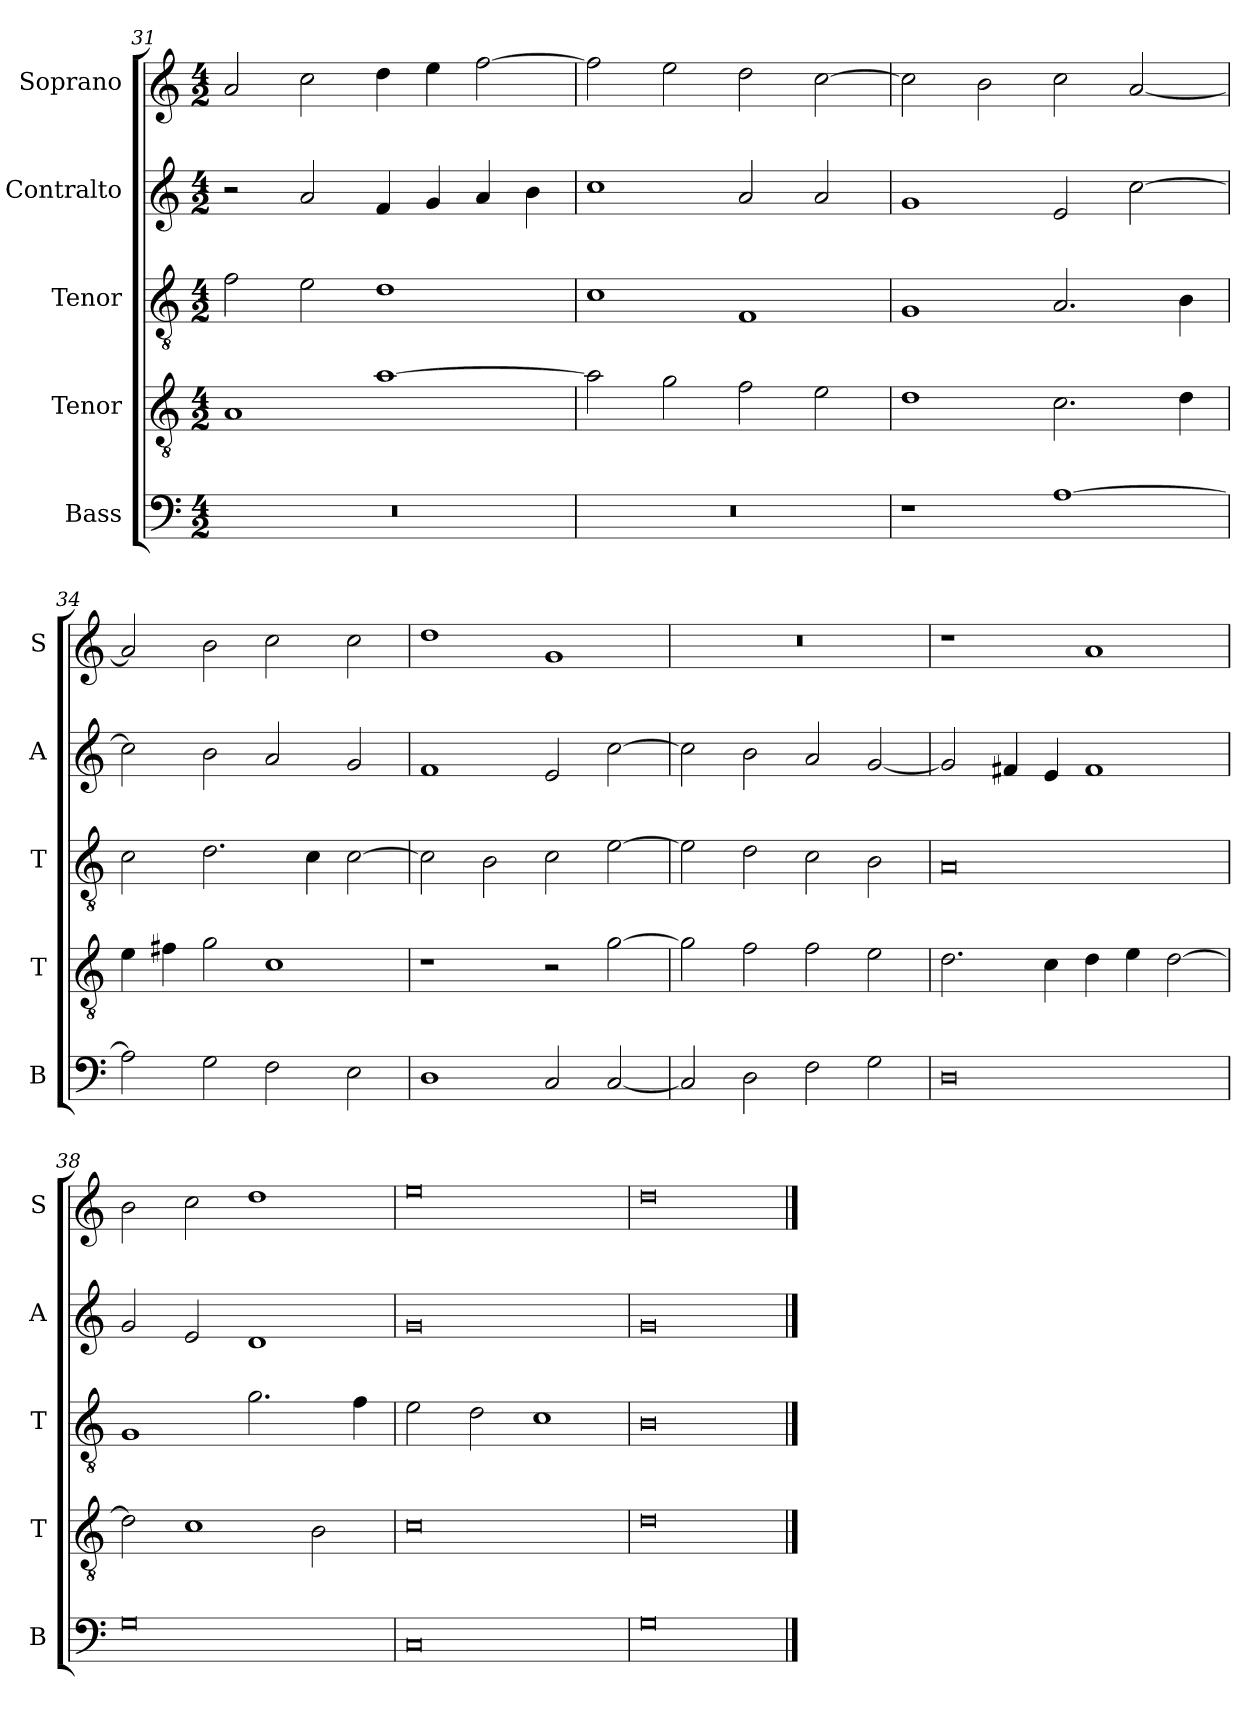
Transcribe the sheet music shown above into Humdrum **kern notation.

**kern	**kern	**kern	**kern	**kern
*part5	*part4	*part3	*part2	*part1
*staff5	*staff4	*staff3	*staff2	*staff1
*I"Bass	*I"Tenor	*I"Tenor	*I"Contralto	*I"Soprano
*I'B	*I'T	*I'T	*I'A	*I'S
*clefF4	*clefGv2	*clefGv2	*clefG2	*clefG2
*k[]	*k[]	*k[]	*k[]	*k[]
*G:mix	*G:mix	*G:mix	*G:mix	*G:mix
*M4/2	*M4/2	*M4/2	*M4/2	*M4/2
=31	=31	=31	=31	=31
0r	1A	2f	2r	2a
.	.	2e	2a	2cc
.	[1a	1d	4f	4dd
.	.	.	4g	4ee
.	.	.	4a	[2ff
.	.	.	4b	.
=32	=32	=32	=32	=32
0r	2a]	1c	1cc	2ff]
.	2g	.	.	2ee
.	2f	1F	2a	2dd
.	2e	.	2a	[2cc
=33	=33	=33	=33	=33
1r	1d	1G	1g	2cc]
.	.	.	.	2b
[1A	2.c	2.A	2e	2cc
.	.	.	[2cc	[2a
.	4d	4B	.	.
=34	=34	=34	=34	=34
2A]	4e	2c	2cc]	2a]
.	4f#X	.	.	.
2G	2g	2.d	2b	2b
2F	1c	.	2a	2cc
.	.	4c	.	.
2E	.	[2c	2g	2cc
=35	=35	=35	=35	=35
1D	1r	2c]	1f	1dd
.	.	2B	.	.
2C	2r	2c	2e	1g
[2C	[2g	[2e	[2cc	.
=36	=36	=36	=36	=36
2C]	2g]	2e]	2cc]	0r
2D	2f	2d	2b	.
2F	2f	2c	2a	.
2G	2e	2B	[2g	.
=37	=37	=37	=37	=37
0D	2.d	0A	2g]	1r
.	.	.	4f#X	.
.	4c	.	4e	.
.	4d	.	1f#	1a
.	4e	.	.	.
.	[2d	.	.	.
=38	=38	=38	=38	=38
0G	2d]	1G	2g	2b
.	1c	.	2e	2cc
.	.	2.g	1d	1dd
.	2B	.	.	.
.	.	4f	.	.
=39	=39	=39	=39	=39
0C	0c	2e	0g	0ee
.	.	2d	.	.
.	.	1c	.	.
=40	=40	=40	=40	=40
0G	0d	0B	0g	0dd
==	==	==	==	==
*-	*-	*-	*-	*-
